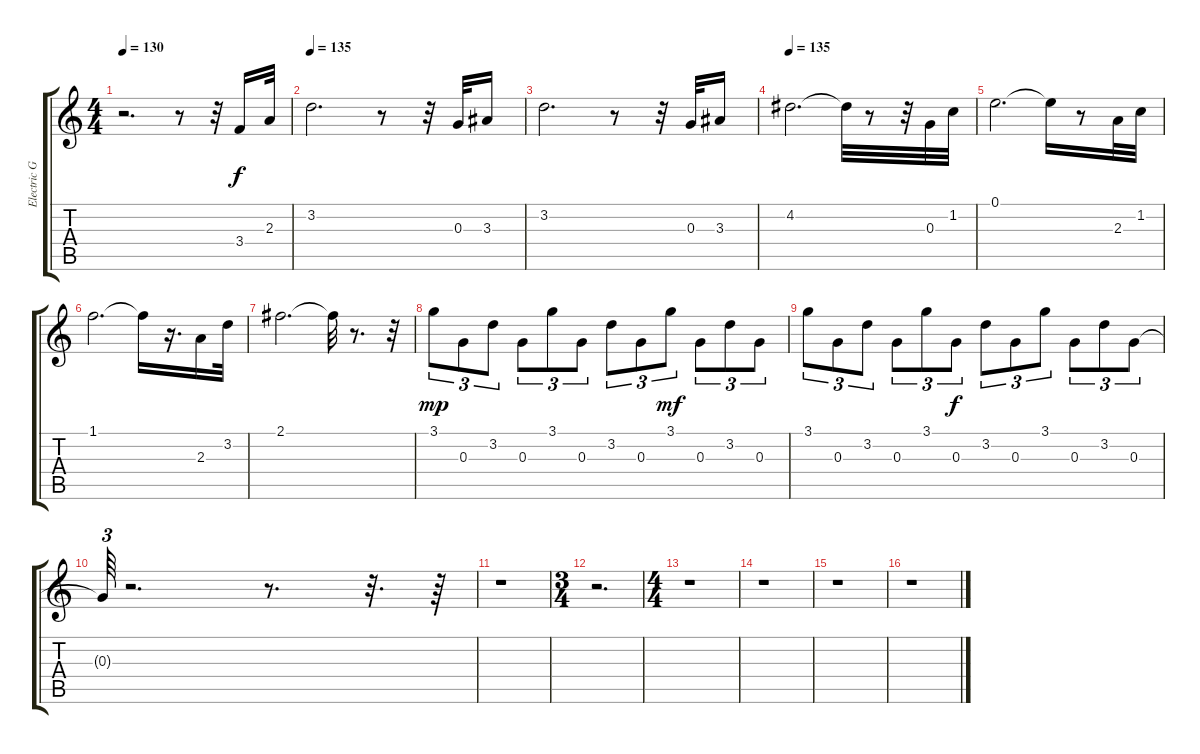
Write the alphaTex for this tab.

\track ("Electric Guitar (clean)" "Electric G") {instrument electricguitarclean}
\staff {score tabs}
\tuning (E4 B3 G3 D3 A2 E2) {hide}
\ts (4 4)
\tempo 130
\clef g2
\ks c
r.2{d dy f} r.8 r.32 3.4.16 2.3.32 |
\tempo 135
3.2.2{d} r.8 r.32 0.3.32 3.3.16 |
3.2.2{d} r.8 r.32 0.3.32 3.3.16 |
\tempo 135
4.2.2{d} 4.2{t}.32 r.8 r.32 0.3.32 1.2.32 |
0.1.2{d} 0.1{t}.16 r.8 2.3.32 1.2.32 |
1.1.2{d} 1.1{t}.16 r.16{d} 2.3.16 3.2.32 |
2.1.2{d} 2.1{t}.32 r.8{d} r.32 |
3.1.8{tu (3 2) dy mp} 0.3.8{tu (3 2)} 3.2.8{tu (3 2)} 0.3.8{tu (3 2)} 3.1.8{tu (3 2)} 0.3.8{tu (3 2)} 3.2.8{tu (3 2)} 0.3.8{tu (3 2)} 3.1.8{tu (3 2) dy mf} 0.3.8{tu (3 2)} 3.2.8{tu (3 2)} 0.3.8{tu (3 2)} |
3.1.8{tu (3 2)} 0.3.8{tu (3 2)} 3.2.8{tu (3 2)} 0.3.8{tu (3 2)} 3.1.8{tu (3 2)} 0.3.8{tu (3 2) dy f} 3.2.8{tu (3 2)} 0.3.8{tu (3 2)} 3.1.8{tu (3 2)} 0.3.8{tu (3 2)} 3.2.8{tu (3 2)} 0.3.8{tu (3 2)} |
0.3{t}.64{tu (3 2)} r.2{d} r.8{d} r.32{d} r.64 |
r.1 |
\ts (3 4)
r.2{d} |
\ts (4 4)
r.1 |
r.1 |
r.1 |
r.1
